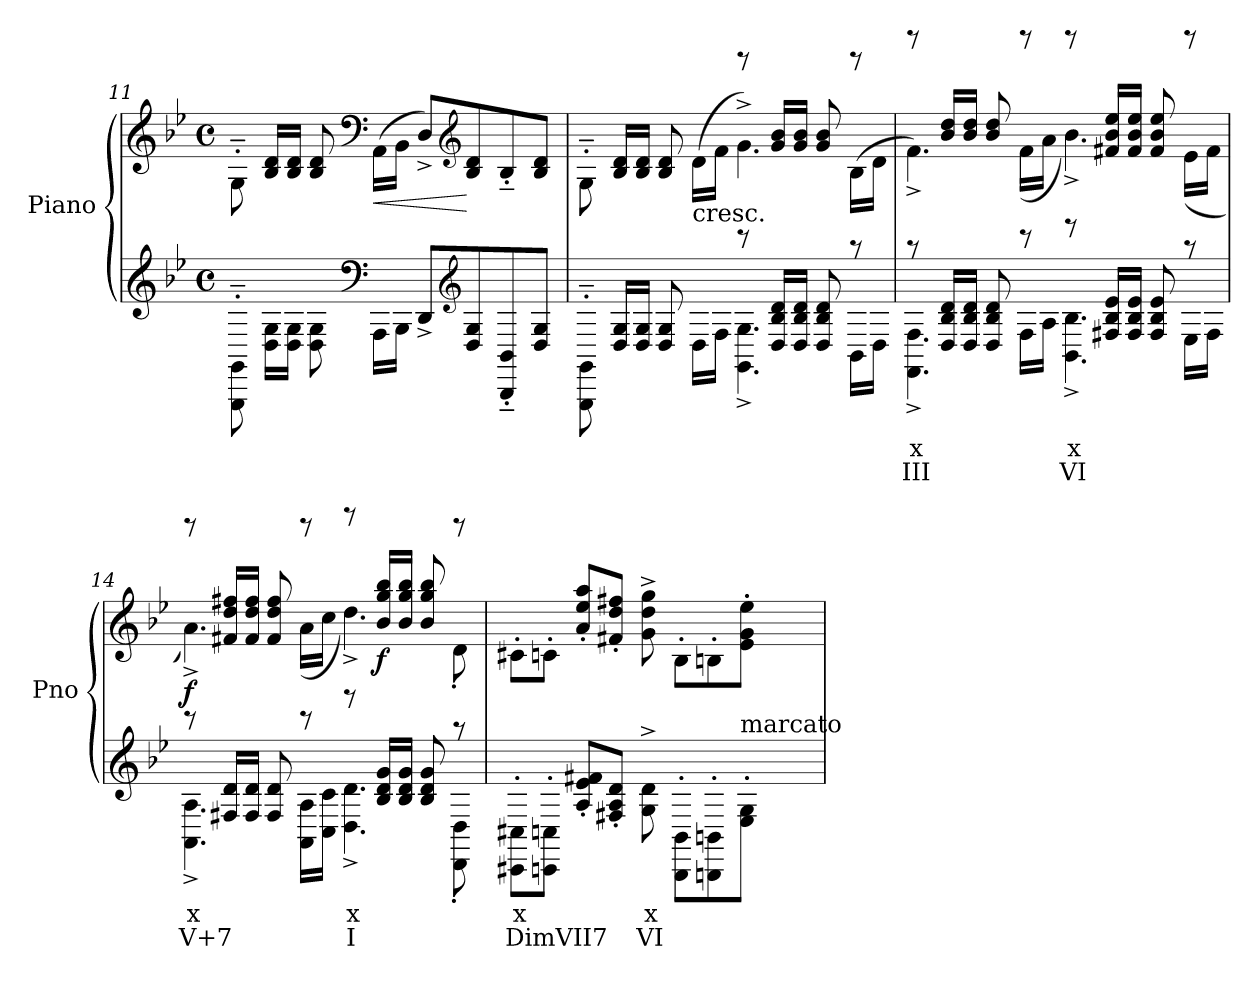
**kern	**text	**text	**kern	**dynam
*part1	*part1	*part1	*part1	*part1
*staff2	*staff2	*staff2	*staff1	*staff1/2
*I"Piano	*	*	*	*
*I'Pno	*	*	*	*
!!LO:LB:g=z
*clefG2	*	*	*clefG2	*
*k[b-e-]	*	*	*k[b-e-]	*
*B-:	*	*	*B-:	*
*M4/4	*	*	*M4/4	*
*met(c)	*	*	*met(c)	*
=11	=11	=11	=11	=11
8GGG\'~ 8GG\'~	.	.	8G'~\	.
16D\ 16G\LL	.	.	16B-/ 16d/LL	.
16D\ 16G\JJ	.	.	16B-/ 16d/JJ	.
8D\ 8G\	.	.	8B-/ 8d/	.
*clefF4	*	*	*clefF4	*
!	!	!	!	!LO:HP:b
16AAA\LL	.	.	(>16AA\LL	<
16BBB-\JJ	.	.	16BB-\JJ	.
8DD^/L	.	.	8D^/L)	.
*clefG2	*	*	*clefG2	*
8D/ 8G/	.	.	8B-/ 8d/	[
8BBB-/'~ 8BB-/'~	.	.	8B-~'/	.
8D/ 8G/J	.	.	8B-/ 8d/J	.
=12	=12	=12	=12	=12
*^	*	*	*^	*
*	*^	*	*	*	*^	*
2ryy	8GGG\'~ 8GG\'~	2ryy	.	.	8G'~\	2ryy	2ryy	.
.	16D/ 16G/LL	.	.	.	16B-/ 16d/LL	.	.	.
.	16D/ 16G/JJ	.	.	.	16B-/ 16d/JJ	.	.	.
.	8D/ 8G/	.	.	.	8B-/ 8d/	.	.	.
!	!	!	!	!	!LO:TX:b:t=cresc.	!	!	!
.	16D\LL	.	.	.	(<16d\LL	.	.	.
.	16F\JJ	.	.	.	16f\JJ	.	.	.
2ryy	4.GG\^ 4.G\^	8rccc	.	.	4.g^\)	8rbbb	2ryy	.
.	.	16D/ 16B-/ 16d/LL	.	.	.	16g/ 16b-/LL	.	.
.	.	16D/ 16B-/ 16d/JJ	.	.	.	16g/ 16b-/JJ	.	.
.	.	8D/ 8B-/ 8d/	.	.	.	8g/ 8b-/	.	.
.	16BB-\LL	8raa	.	.	(<16B-\LL	8rbbb	.	.
.	16D\JJ	.	.	.	16d\JJ	.	.	.
*	*v	*v	*	*	*	*	*	*
*	*	*	*	*v	*v	*v	*
!!LO:LB:g=z
=13	=13	=13	=13	=13	=13
!	!	!LO:LY:b	!	!	!
*	*	*	*	*^	*
8raa	4.FF\^ 4.F\^	x	III	8rffff	4.f^\)	.
16D/ 16B-/ 16d/LL	.	.	.	16b-/ 16dd/LL	.	.
16D/ 16B-/ 16d/JJ	.	.	.	16b-/ 16dd/JJ	.	.
8D/ 8B-/ 8d/	.	.	.	8b-/ 8dd/	.	.
8rccc	16F\LL	.	.	8rffff	(<16f\LL	.
.	16A\JJ	.	.	.	16a\JJ	.
!	!	!LO:LY:b	!	!	!	!
8reee	4.BB-\^ 4.B-\^	x	VI	8rffff	4.b-^\)	.
16F#X/ 16B-/ 16e-/LL	.	.	.	16f#X/ 16b-/ 16ee-/LL	.	.
16F#/ 16B-/ 16e-/JJ	.	.	.	16f#/ 16b-/ 16ee-/JJ	.	.
8F#/ 8B-/ 8e-/	.	.	.	8f#/ 8b-/ 8ee-/	.	.
8raa	16E-\LL	.	.	8rffff	(<16e-\LL	.
.	16F#\JJ	.	.	.	16f#\JJ	.
=14	=14	=14	=14	=14	=14	=14
!	!	!LO:LY:b	!	!	!	!LO:DY:b
8rccc	4.AA\^ 4.A\^	x	V+7	8rffff	4.a^\)	f
16F#X/ 16d/LL	.	.	.	16f#X/ 16dd/ 16ff#X/LL	.	.
16F#/ 16d/JJ	.	.	.	16f#/ 16dd/ 16ff#/JJ	.	.
8F#/ 8d/	.	.	.	8f#/ 8dd/ 8ff#/	.	.
8rccc	16AA\ 16A\LL	.	.	8rffff	(<16a\LL	.
.	16C\ 16c\JJ	.	.	.	16cc\JJ	.
!	!	!LO:LY:b	!	!	!	!
8rggg	4.D\^ 4.d\^	x	I	8raaaa	4.dd^\)	.
!	!	!	!	!	!	!LO:DY:b
16B-/ 16d/ 16g/LL	.	.	.	16b-/ 16gg/ 16bb-/LL	.	f
16B-/ 16d/ 16g/JJ	.	.	.	16b-/ 16gg/ 16bb-/JJ	.	.
8B-/ 8d/ 8g/	.	.	.	8b-/ 8gg/ 8bb-/	.	.
8raa	8DD\' 8D\'	.	.	8rffff	8d'\	.
*v	*v	*	*	*	*	*
*	*	*	*v	*v	*
!!LO:PB:g=z
=15	=15	=15	=15	=15
*^	*	*	*^	*
!	!	!LO:LY:b	!	!	!	!
*v	*v	*	*	*	*	*
*	*	*	*v	*v	*
8CC#X\' 8C#X\'L	x	DimVII7	8c#X'\L	.
8CCn\' 8Cn\'J	.	.	8cn'\J	.
8A/' 8e-/' 8f#X/'L	.	.	8a/' 8ee-/' 8aa/'L	.
8F#X/' 8A/' 8d/'J	.	.	8f#X/' 8dd/' 8ff#X/'J	.
!	!LO:LY:b	!	!	!
8G\^ 8d\^	x	VI	8g\^ 8dd\^ 8gg\^	.
8BBB-\' 8BB-\'L	.	.	8B-'\L	.
8BBBn\' 8BBn\'	.	.	8Bn'\	.
!LO:TX:a:t=marcato	!	!	!	!
8E-\' 8G\'J	.	.	8e-\' 8g\' 8ee-\'J	.
=	=	=	=	=
*-	*-	*-	*-	*-
